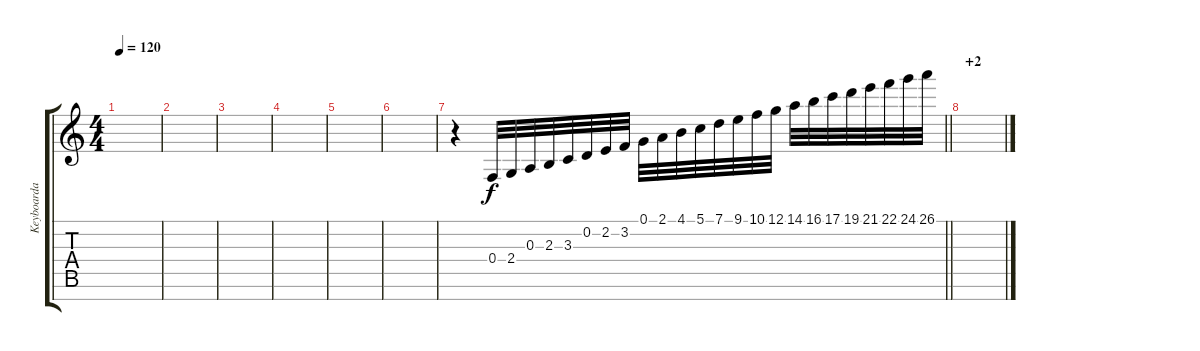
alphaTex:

\track ("Keyboarda" "Keyboarda") {instrument acousticgrandpiano}
\staff {score tabs}
\tuning (G4 D4 A3 F3 C3 G2 D2) {hide}
\ts (4 4)
\tempo 120
\clef g2
\ks c
|
|
|
|
|
|
\barLineRight lightlight
r.4 0.4.32 2.4.32 0.3.32 2.3.32 3.3.32 0.2.32 2.2.32 3.2.32 0.1.32 2.1.32 4.1.32 5.1.32 7.1.32 9.1.32 10.1.32 12.1.32 14.1.32 16.1.32 17.1.32 19.1.32 21.1.32 22.1.32 24.1.32 26.1.32 |
\section ("" "+2")
